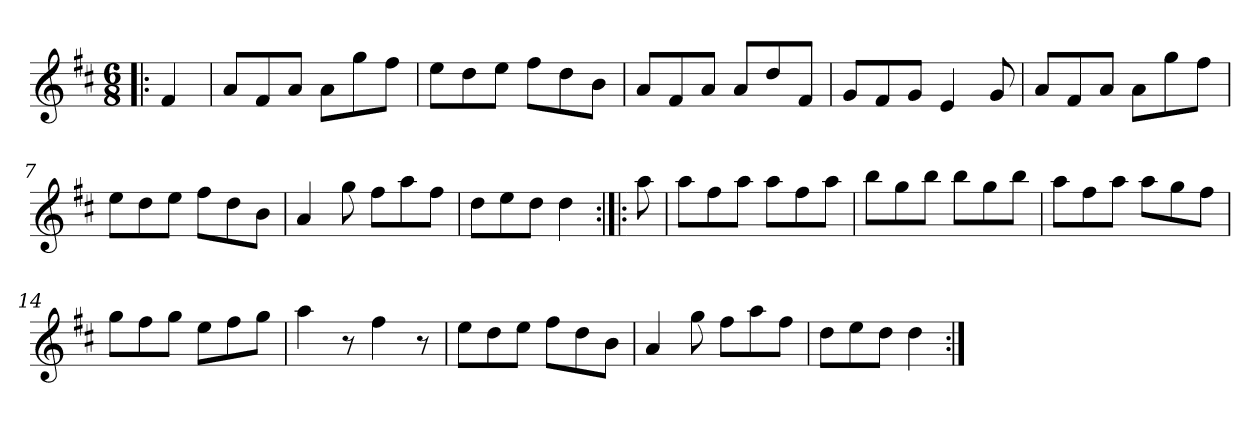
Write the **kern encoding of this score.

**kern
*part1
*staff1
*clefG2
*k[f#c#]
*D:
*M6/8
=1!|:
4f#/
=2
8a/L
8f#/
8a/J
8a\L
8gg\
8ff#\J
=3
8ee\L
8dd\
8ee\J
8ff#\L
8dd\
8b\J
=4
8a/L
8f#/
8a/J
8a/L
8dd/
8f#/J
=5
8g/L
8f#/
8g/J
4e/
8g/
=6
8a/L
8f#/
8a/J
8a\L
8gg\
8ff#\J
=7
8ee\L
8dd\
8ee\J
8ff#\L
8dd\
8b\J
=8
4a/
8gg\
8ff#\L
8aa\
8ff#\J
!!LO:LB:g=z
=9
8dd\L
8ee\
8dd\J
4dd\
=10:|!|:
8aa\
=11
8aa\L
8ff#\
8aa\J
8aa\L
8ff#\
8aa\J
=12
8bb\L
8gg\
8bb\J
8bb\L
8gg\
8bb\J
=13
8aa\L
8ff#\
8aa\J
8aa\L
8gg\
8ff#\J
=14
8gg\L
8ff#\
8gg\J
8ee\L
8ff#\
8gg\J
=15
4aa\
8r
4ff#\
8r
=16
8ee\L
8dd\
8ee\J
8ff#\L
8dd\
8b\J
!!LO:LB:g=z
=17
4a/
8gg\
8ff#\L
8aa\
8ff#\J
=18
8dd\L
8ee\
8dd\J
4dd\
=:|!
*-
